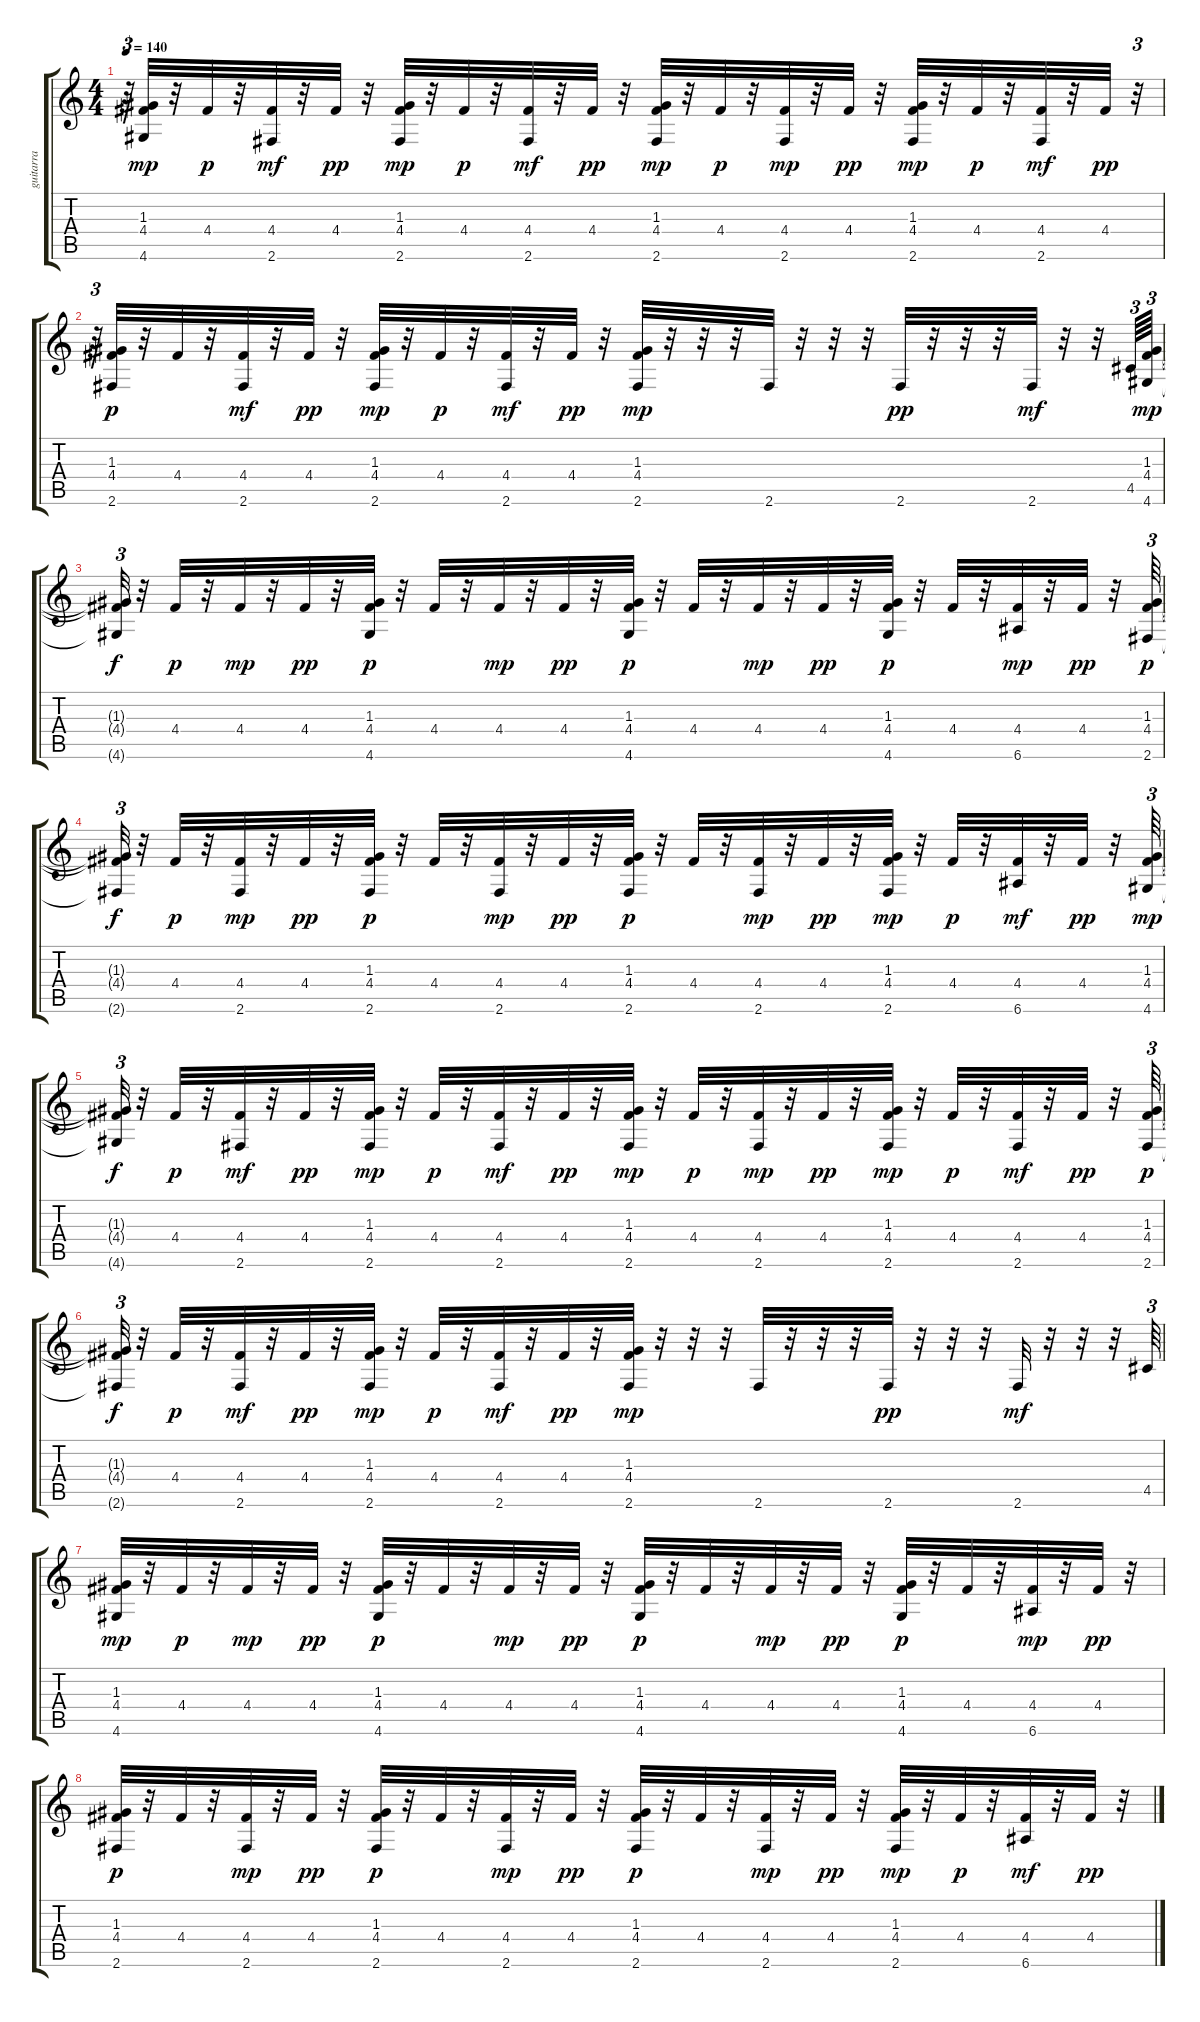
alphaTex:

\track ("guitarra" "guitarra") {instrument acousticguitarsteel}
\staff {score tabs}
\tuning (E4 B3 G3 D3 A2 E2) {hide}
\ts (4 4)
\tempo 140
\clef g2
\ks c
r.64{tu (3 2) dy pp} (1.3 4.4 4.6).32{dy mp} r.32 4.4.32{dy p} r.32 (4.4 2.6).32{dy mf} r.32 4.4.32{dy pp} r.32 (1.3 4.4 2.6).32{dy mp} r.32 4.4.32{dy p} r.32 (4.4 2.6).32{dy mf} r.32 4.4.32{dy pp} r.32 (1.3 4.4 2.6).32{dy mp} r.32 4.4.32{dy p} r.32 (4.4 2.6).32{dy mp} r.32 4.4.32{dy pp} r.32 (1.3 4.4 2.6).32{dy mp} r.32 4.4.32{dy p} r.32 (4.4 2.6).32{dy mf} r.32 4.4.32{dy pp} r.32{tu (3 2)} |
r.64{tu (3 2)} (1.3 4.4 2.6).32{dy p} r.32 4.4.32 r.32 (4.4 2.6).32{dy mf} r.32 4.4.32{dy pp} r.32 (1.3 4.4 2.6).32{dy mp} r.32 4.4.32{dy p} r.32 (4.4 2.6).32{dy mf} r.32 4.4.32{dy pp} r.32 (1.3 4.4 2.6).32{dy mp} r.32 r.32 r.32 2.6.32 r.32 r.32 r.32 2.6.32{dy pp} r.32 r.32 r.32 2.6.32{dy mf} r.32 r.32 4.5.64{tu (3 2)} (1.3 4.4 4.6).64{tu (3 2) dy mp} |
(1.3{t} 4.4{t} 4.6{t}).32{tu (3 2) dy f} r.32 4.4.32{dy p} r.32 4.4.32{dy mp} r.32 4.4.32{dy pp} r.32 (1.3 4.4 4.6).32{dy p} r.32 4.4.32 r.32 4.4.32{dy mp} r.32 4.4.32{dy pp} r.32 (1.3 4.4 4.6).32{dy p} r.32 4.4.32 r.32 4.4.32{dy mp} r.32 4.4.32{dy pp} r.32 (1.3 4.4 4.6).32{dy p} r.32 4.4.32 r.32 (4.4 6.6).32{dy mp} r.32 4.4.32{dy pp} r.32 (1.3 4.4 2.6).64{tu (3 2) dy p} |
(1.3{t} 4.4{t} 2.6{t}).32{tu (3 2) dy f} r.32 4.4.32{dy p} r.32 (4.4 2.6).32{dy mp} r.32 4.4.32{dy pp} r.32 (1.3 4.4 2.6).32{dy p} r.32 4.4.32 r.32 (4.4 2.6).32{dy mp} r.32 4.4.32{dy pp} r.32 (1.3 4.4 2.6).32{dy p} r.32 4.4.32 r.32 (4.4 2.6).32{dy mp} r.32 4.4.32{dy pp} r.32 (1.3 4.4 2.6).32{dy mp} r.32 4.4.32{dy p} r.32 (4.4 6.6).32{dy mf} r.32 4.4.32{dy pp} r.32 (1.3 4.4 4.6).64{tu (3 2) dy mp} |
(1.3{t} 4.4{t} 4.6{t}).32{tu (3 2) dy f} r.32 4.4.32{dy p} r.32 (4.4 2.6).32{dy mf} r.32 4.4.32{dy pp} r.32 (1.3 4.4 2.6).32{dy mp} r.32 4.4.32{dy p} r.32 (4.4 2.6).32{dy mf} r.32 4.4.32{dy pp} r.32 (1.3 4.4 2.6).32{dy mp} r.32 4.4.32{dy p} r.32 (4.4 2.6).32{dy mp} r.32 4.4.32{dy pp} r.32 (1.3 4.4 2.6).32{dy mp} r.32 4.4.32{dy p} r.32 (4.4 2.6).32{dy mf} r.32 4.4.32{dy pp} r.32 (1.3 4.4 2.6).64{tu (3 2) dy p} |
(1.3{t} 4.4{t} 2.6{t}).32{tu (3 2) dy f} r.32 4.4.32{dy p} r.32 (4.4 2.6).32{dy mf} r.32 4.4.32{dy pp} r.32 (1.3 4.4 2.6).32{dy mp} r.32 4.4.32{dy p} r.32 (4.4 2.6).32{dy mf} r.32 4.4.32{dy pp} r.32 (1.3 4.4 2.6).32{dy mp} r.32 r.32 r.32 2.6.32 r.32 r.32 r.32 2.6.32{dy pp} r.32 r.32 r.32 2.6.32{dy mf} r.32 r.32 r.32 4.5.64{tu (3 2)} |
(1.3 4.4 4.6).32{dy mp} r.32 4.4.32{dy p} r.32 4.4.32{dy mp} r.32 4.4.32{dy pp} r.32 (1.3 4.4 4.6).32{dy p} r.32 4.4.32 r.32 4.4.32{dy mp} r.32 4.4.32{dy pp} r.32 (1.3 4.4 4.6).32{dy p} r.32 4.4.32 r.32 4.4.32{dy mp} r.32 4.4.32{dy pp} r.32 (1.3 4.4 4.6).32{dy p} r.32 4.4.32 r.32 (4.4 6.6).32{dy mp} r.32 4.4.32{dy pp} r.32 |
(1.3 4.4 2.6).32{dy p} r.32 4.4.32 r.32 (4.4 2.6).32{dy mp} r.32 4.4.32{dy pp} r.32 (1.3 4.4 2.6).32{dy p} r.32 4.4.32 r.32 (4.4 2.6).32{dy mp} r.32 4.4.32{dy pp} r.32 (1.3 4.4 2.6).32{dy p} r.32 4.4.32 r.32 (4.4 2.6).32{dy mp} r.32 4.4.32{dy pp} r.32 (1.3 4.4 2.6).32{dy mp} r.32 4.4.32{dy p} r.32 (4.4 6.6).32{dy mf} r.32 4.4.32{dy pp} r.32
